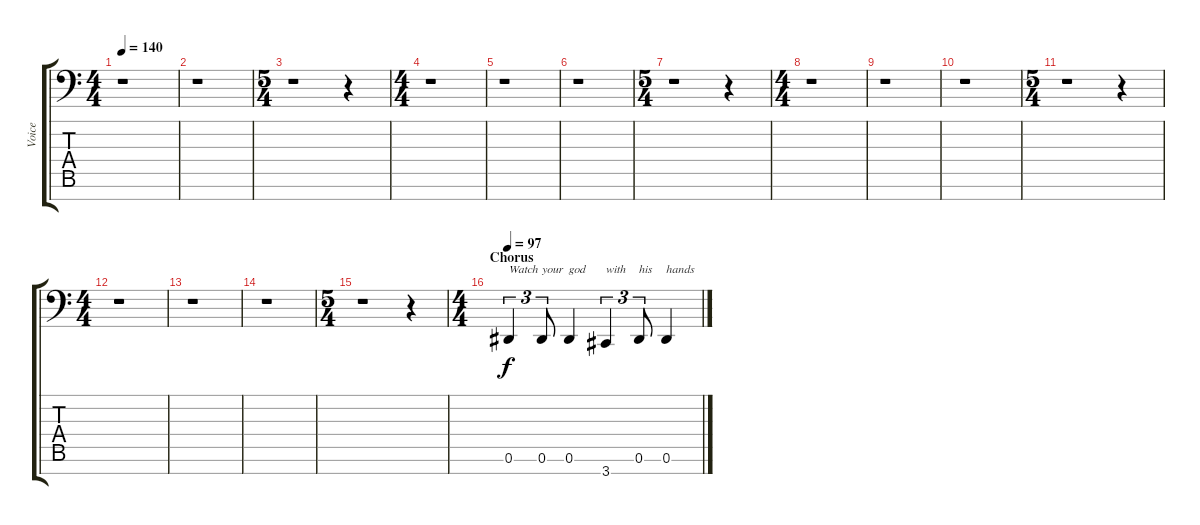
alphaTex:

\track ("Voice" "Voice") {instrument lead6voice}
\staff {score tabs}
\tuning (Eb4 Bb3 Gb3 Db3 Ab2 Eb2 Bb1) {hide}
\ts (4 4)
\tempo 140
\clef f4
\ks c
r.1{dy f} |
r.1 |
\ts (5 4)
r.1 r.4 |
\ts (4 4)
r.1 |
r.1 |
r.1 |
\ts (5 4)
r.1 r.4 |
\ts (4 4)
r.1 |
r.1 |
r.1 |
\ts (5 4)
r.1 r.4 |
\ts (4 4)
r.1 |
r.1 |
r.1 |
\ts (5 4)
r.1 r.4 |
\ts (4 4)
\section ("" "Chorus")
\tempo 97
0.6.4{tu (3 2) txt "Watch"} 0.6.8{tu (3 2) txt "your"} 0.6.4{txt "god"} 3.7.4{tu (3 2) txt "with"} 0.6.8{tu (3 2) txt "his"} 0.6.4{txt "hands"}
